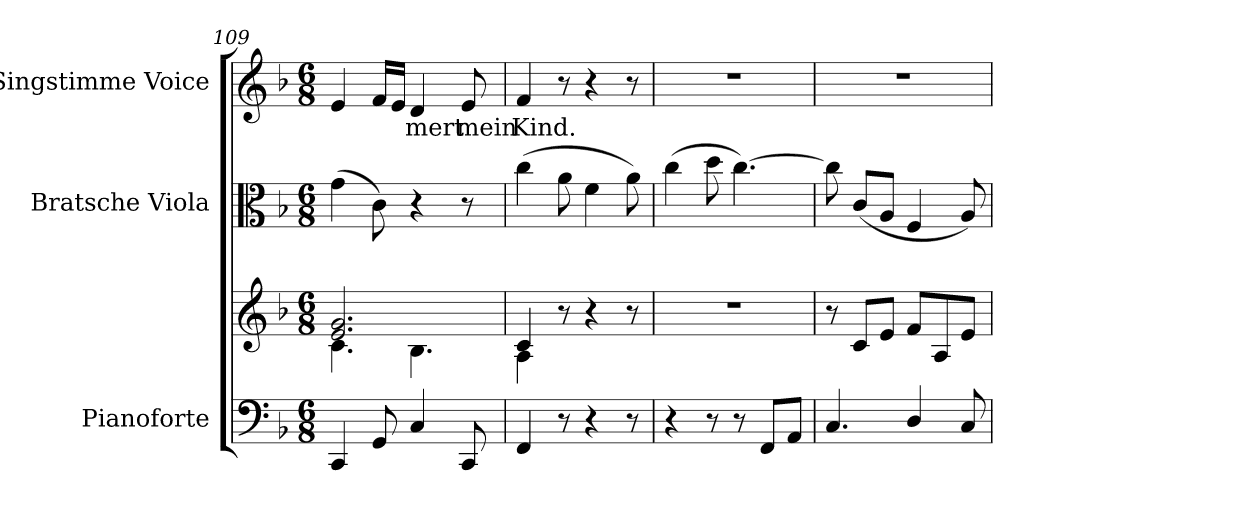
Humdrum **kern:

**kern	**kern	**dynam	**kern	**dynam	**kern	**text
*part3	*part3	*part3	*part2	*part2	*part1	*part1
*staff4	*staff3	*staff3/4	*staff2	*staff2	*staff1	*staff1
*I"Pianoforte	*	*	*I"Bratsche Viola	*	*I"Singstimme Voice	*
*I'Pno	*	*	*I'Vla	*	*	*
*clefF4	*clefG2	*	*clefC3	*	*clefG2	*
*k[b-]	*k[b-]	*	*k[b-]	*	*k[b-]	*
*M6/8	*M6/8	*	*M6/8	*	*M6/8	*
=109	=109	=109	=109	=109	=109	=109
*	*^	*	*	*	*	*
4CC/	2.e/ 2.g/	4.c\	.	(4g\	.	4e/	.
8GG/	.	.	.	8c\)	.	16f/LL	.
.	.	.	.	.	.	16e/JJ	.
4C/	.	4.B-\	.	4r	.	4d/	-mert
8CC/	.	.	.	8r	.	8e/	mein
=110	=110	=110	=110	=110	=110	=110	=110
!	!	!	!	!	!LO:DY:b	!	!
4FF/	4c/	4A\	.	(4cc\	other-dynamics	4f/	Kind.
8r	8r	2ryy	.	8a\	.	8r	.
4r	4r	.	.	4f\	.	4r	.
8r	8r	.	.	8a\)	.	8r	.
*	*v	*v	*	*	*	*	*
=111	=111	=111	=111	=111	=111	=111
4r	2.r	.	(4cc\	.	2.r	.
8r	.	.	8dd\	.	.	.
8r	.	.	[4.cc\)	.	.	.
!	!	!LO:DY:a=2	!	!	!	!
8FF/L	.	other-dynamics	.	.	.	.
8AA/J	.	.	.	.	.	.
=112	=112	=112	=112	=112	=112	=112
4.C/	8r	.	8cc\]	.	2.r	.
.	8c/L	.	(8c/L	.	.	.
.	8e/J	.	8A/J	.	.	.
4D/	8f/L	.	4F/	.	.	.
.	8A/	.	.	.	.	.
8C/	8e/J	.	8A/)	.	.	.
=	=	=	=	=	=	=
*-	*-	*-	*-	*-	*-	*-
